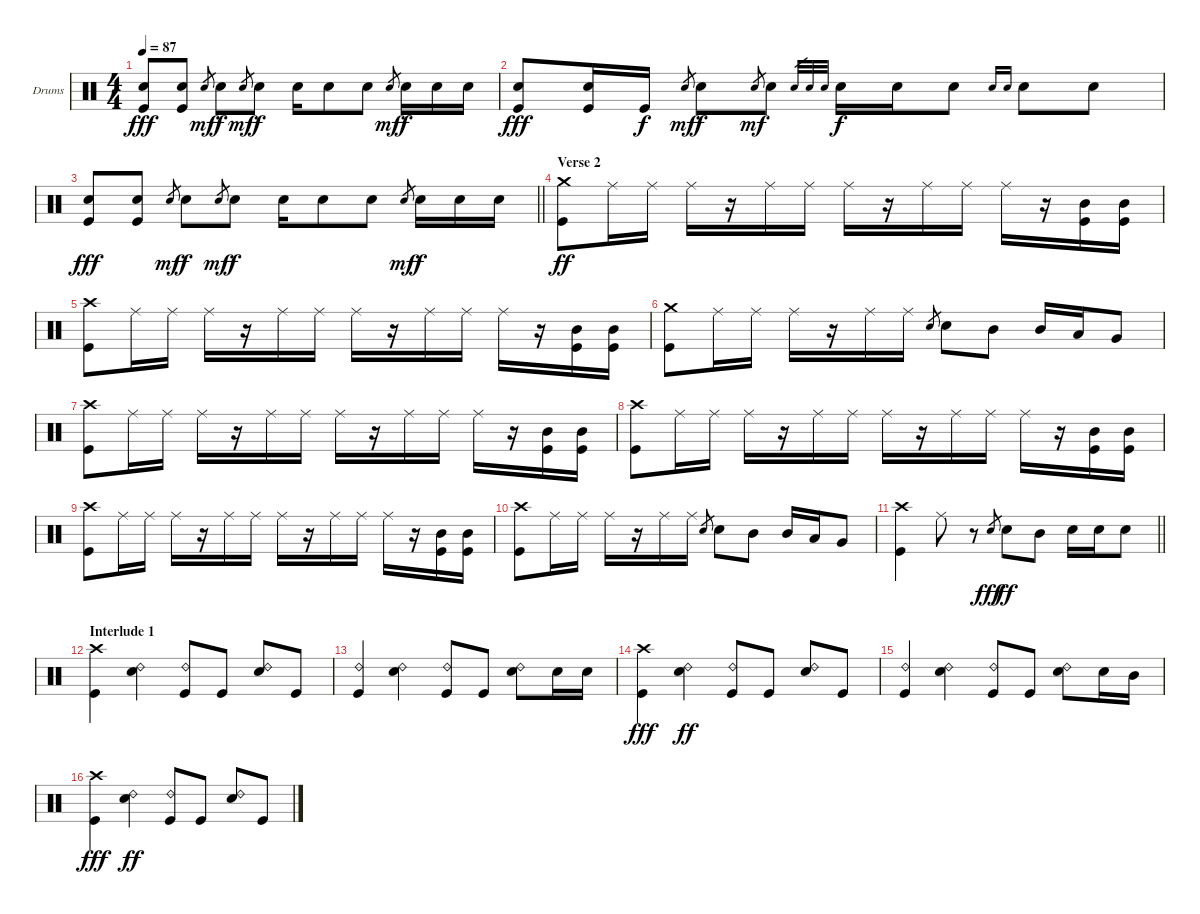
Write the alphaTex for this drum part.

\bracketExtendMode groupsimilarinstruments
\firstSystemTrackNameOrientation horizontal
\otherSystemsTrackNameOrientation horizontal
\track ("Drumkit" "Drums") {instrument percussion}
\staff {score}
\articulation defaults
\ts (4 4)
\tempo 87
\clef neutral
\ks c
("Snare (hit) 2" "Kick (hit)").8{dy fff} ("Snare (hit) 2" "Kick (hit)").8 "Snare (hit) 2".8{gr dy mf} "Snare (hit) 2".8{dy f} "Snare (hit) 2".8{gr dy mf} "Snare (hit) 2".8{dy f} "Snare (hit) 2".16 "Snare (hit) 2".8 "Snare (hit) 2".8 "Snare (hit) 2".8{gr dy mf} "Snare (hit) 2".16{dy f} "Snare (hit) 2".16 "Snare (hit) 2".16 |
("Snare (hit) 2" "Kick (hit)").8{dy fff} ("Snare (hit) 2" "Kick (hit)").16 "Kick (hit)".16{dy f} "Snare (hit) 2".8{gr dy mf} "Snare (hit) 2".8{dy f} "Snare (hit) 2".8{gr dy mf} "Snare (hit) 2".8 "Snare (hit) 2".32{gr} "Snare (hit) 2".32{gr} "Snare (hit) 2".32{gr} "Snare (hit) 2".16{dy f} "Snare (hit) 2".16 "Snare (hit) 2".8 "Snare (hit) 2".16{gr onbeat} "Snare (hit) 2".16{gr onbeat} "Snare (hit) 2".8 "Snare (hit) 2".8 |
\barLineRight lightlight
("Snare (hit) 2" "Kick (hit)").8{dy fff} ("Snare (hit) 2" "Kick (hit)").8 "Snare (hit) 2".8{gr dy mf} "Snare (hit) 2".8{dy f} "Snare (hit) 2".8{gr dy mf} "Snare (hit) 2".8{dy f} "Snare (hit) 2".16 "Snare (hit) 2".8 "Snare (hit) 2".8 "Snare (hit) 2".8{gr dy mf} "Snare (hit) 2".16{dy f} "Snare (hit) 2".16 "Snare (hit) 2".16 |
\section ("" "Verse 2")
("Crash medium (hit)" "Kick (hit)").8{dy ff} "Ride (middle)".16 "Ride (middle)".16 "Ride (middle)".16 r.16 "Ride (middle)".16 "Ride (middle)".16 "Ride (middle)".16 r.16 "Ride (middle)".16 "Ride (middle)".16 "Ride (middle)".16 r.16 ("Mid Tom (hit)" "Kick (hit)").16 ("Mid Tom (hit)" "Kick (hit)").16 |
("Crash high (hit)" "Kick (hit)").8 "Ride (middle)".16 "Ride (middle)".16 "Ride (middle)".16 r.16 "Ride (middle)".16 "Ride (middle)".16 "Ride (middle)".16 r.16 "Ride (middle)".16 "Ride (middle)".16 "Ride (middle)".16 r.16 ("Mid Tom (hit)" "Kick (hit)").16 ("Mid Tom (hit)" "Kick (hit)").16 |
("Crash medium (hit)" "Kick (hit)").8 "Ride (middle)".16 "Ride (middle)".16 "Ride (middle)".16 r.16 "Ride (middle)".16 "Ride (middle)".16 "Snare (hit) 2".8{gr} "Snare (hit) 2".8 "Mid Tom (hit)".8 "Mid Tom (hit)".16 "Low Tom (hit)".16 "Very Low Tom (hit)".8 |
("Crash high (hit)" "Kick (hit)").8 "Ride (middle)".16 "Ride (middle)".16 "Ride (middle)".16 r.16 "Ride (middle)".16 "Ride (middle)".16 "Ride (middle)".16 r.16 "Ride (middle)".16 "Ride (middle)".16 "Ride (middle)".16 r.16 ("Mid Tom (hit)" "Kick (hit)").16 ("Mid Tom (hit)" "Kick (hit)").16 |
("Crash high (hit)" "Kick (hit)").8 "Ride (middle)".16 "Ride (middle)".16 "Ride (middle)".16 r.16 "Ride (middle)".16 "Ride (middle)".16 "Ride (middle)".16 r.16 "Ride (middle)".16 "Ride (middle)".16 "Ride (middle)".16 r.16 ("Mid Tom (hit)" "Kick (hit)").16 ("Mid Tom (hit)" "Kick (hit)").16 |
("Crash high (hit)" "Kick (hit)").8 "Ride (middle)".16 "Ride (middle)".16 "Ride (middle)".16 r.16 "Ride (middle)".16 "Ride (middle)".16 "Ride (middle)".16 r.16 "Ride (middle)".16 "Ride (middle)".16 "Ride (middle)".16 r.16 ("Mid Tom (hit)" "Kick (hit)").16 ("Mid Tom (hit)" "Kick (hit)").16 |
("Crash high (hit)" "Kick (hit)").8 "Ride (middle)".16 "Ride (middle)".16 "Ride (middle)".16 r.16 "Ride (middle)".16 "Ride (middle)".16 "Snare (hit) 2".8{gr} "Snare (hit) 2".8 "Mid Tom (hit)".8 "Mid Tom (hit)".16 "Low Tom (hit)".16 "Very Low Tom (hit)".8 |
\barLineRight lightlight
("Crash high (hit)" "Kick (hit)").4 "Ride (middle)".8 r.8 "Snare (hit) 2".8{gr dy fff} "Snare (hit) 2".8{dy ff} "Mid Tom (hit)".8 "Snare (hit) 2".16 "Snare (hit) 2".16 "Snare (hit) 2".8 |
\section ("" "Interlude 1")
("Crash high (hit)" "Kick (hit)").4 ("Ride (bell) 2" "Snare (hit) 2").4 ("Ride (bell) 2" "Kick (hit)").8 "Kick (hit)".8 ("Snare (hit) 2" "Ride (bell) 2").8 "Kick (hit)".8 |
("Kick (hit)" "Ride (bell) 2").4 ("Snare (hit) 2" "Ride (bell) 2").4 ("Kick (hit)" "Ride (bell) 2").8 "Kick (hit)".8 ("Snare (hit) 2" "Ride (bell) 2").8 "Snare (hit) 2".16 "Snare (hit) 2".16 |
("Crash high (hit)" "Kick (hit)").4{dy fff} ("Ride (bell) 2" "Snare (hit) 2").4{dy ff} ("Ride (bell) 2" "Kick (hit)").8 "Kick (hit)".8 ("Snare (hit) 2" "Ride (bell) 2").8 "Kick (hit)".8 |
("Kick (hit)" "Ride (bell) 2").4 ("Snare (hit) 2" "Ride (bell) 2").4 ("Kick (hit)" "Ride (bell) 2").8 "Kick (hit)".8 ("Snare (hit) 2" "Ride (bell) 2").8 "Snare (hit) 2".16 "Mid Tom (hit)".16 |
("Crash high (hit)" "Kick (hit)").4{dy fff} ("Ride (bell) 2" "Snare (hit) 2").4{dy ff} ("Ride (bell) 2" "Kick (hit)").8 "Kick (hit)".8 ("Snare (hit) 2" "Ride (bell) 2").8 "Kick (hit)".8
